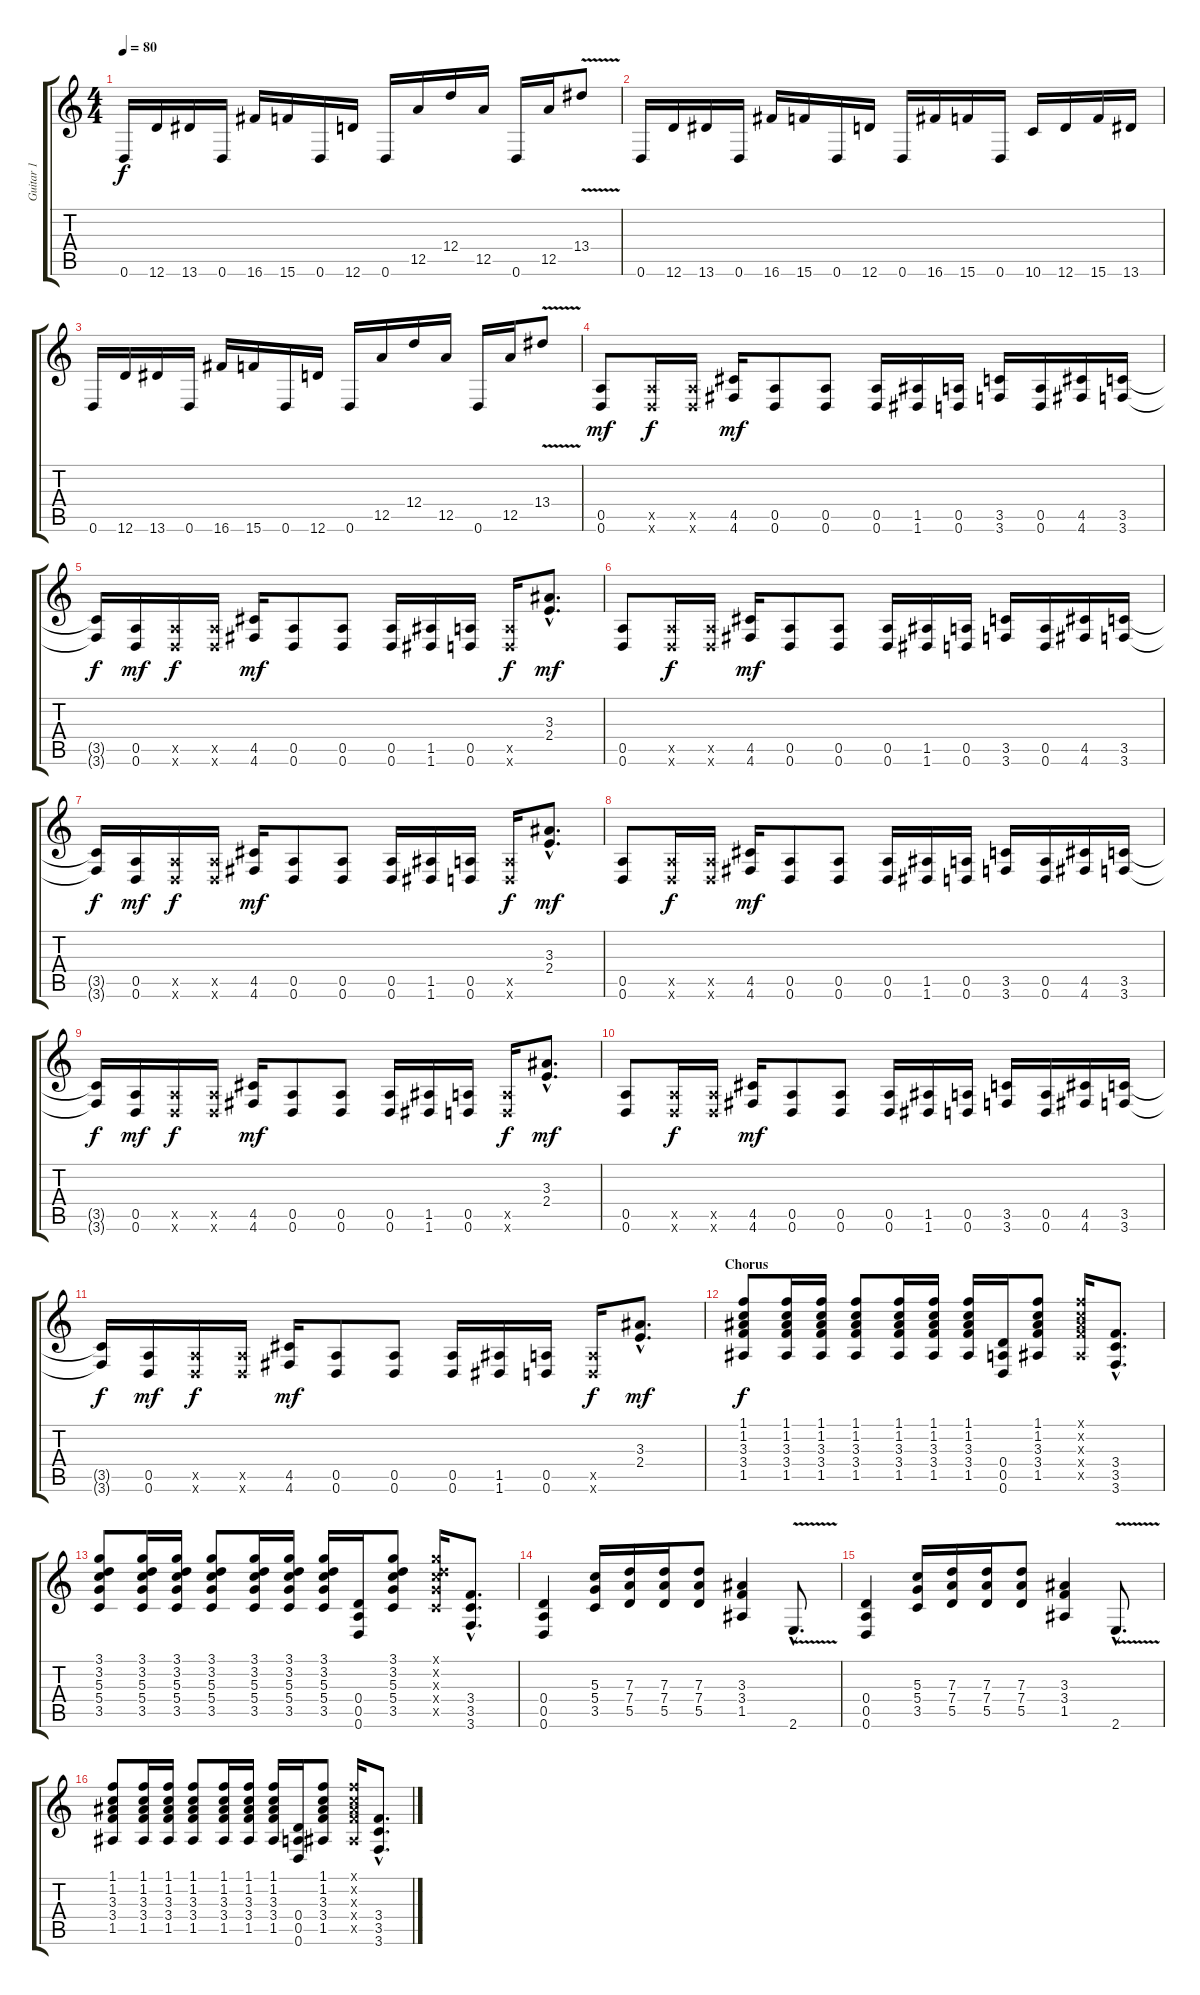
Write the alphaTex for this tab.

\track ("Guitar 1" "Guitar 1") {instrument distortionguitar}
\staff {score tabs}
\tuning (E4 B3 G3 D3 A2 D2) {hide}
\ts (4 4)
\tempo 80
\clef g2
\ks c
0.6.16{dy f} 12.6.16 13.6.16 0.6.16 16.6.16 15.6.16 0.6.16 12.6.16 0.6.16 12.5.16 12.4.16 12.5.16 0.6.16 12.5.16 13.4{v}.8 |
0.6.16 12.6.16 13.6.16 0.6.16 16.6.16 15.6.16 0.6.16 12.6.16 0.6.16 16.6.16 15.6.16 0.6.16 10.6.16 12.6.16 15.6.16 13.6.16 |
0.6.16 12.6.16 13.6.16 0.6.16 16.6.16 15.6.16 0.6.16 12.6.16 0.6.16 12.5.16 12.4.16 12.5.16 0.6.16 12.5.16 13.4{v}.8 |
(0.5 0.6).8{dy mf} (0.5{x} 0.6{x}).16{dy f} (0.5{x} 0.6{x}).16 (4.5 4.6).16{dy mf} (0.5 0.6).8 (0.5 0.6).8 (0.5 0.6).16 (1.5 1.6).16 (0.5 0.6).16 (3.5 3.6).16 (0.5 0.6).16 (4.5 4.6).16 (3.5 3.6).16 |
(3.5{t} 3.6{t}).16{dy f} (0.5 0.6).16{dy mf} (0.5{x} 0.6{x}).16{dy f} (0.5{x} 0.6{x}).16 (4.5 4.6).16{dy mf} (0.5 0.6).8 (0.5 0.6).8 (0.5 0.6).16 (1.5 1.6).16 (0.5 0.6).16 (0.5{x} 0.6{x}).16{dy f} (3.3{hac} 2.4{hac}).8{d dy mf} |
(0.5 0.6).8 (0.5{x} 0.6{x}).16{dy f} (0.5{x} 0.6{x}).16 (4.5 4.6).16{dy mf} (0.5 0.6).8 (0.5 0.6).8 (0.5 0.6).16 (1.5 1.6).16 (0.5 0.6).16 (3.5 3.6).16 (0.5 0.6).16 (4.5 4.6).16 (3.5 3.6).16 |
(3.5{t} 3.6{t}).16{dy f} (0.5 0.6).16{dy mf} (0.5{x} 0.6{x}).16{dy f} (0.5{x} 0.6{x}).16 (4.5 4.6).16{dy mf} (0.5 0.6).8 (0.5 0.6).8 (0.5 0.6).16 (1.5 1.6).16 (0.5 0.6).16 (0.5{x} 0.6{x}).16{dy f} (3.3{hac} 2.4{hac}).8{d dy mf} |
(0.5 0.6).8 (0.5{x} 0.6{x}).16{dy f} (0.5{x} 0.6{x}).16 (4.5 4.6).16{dy mf} (0.5 0.6).8 (0.5 0.6).8 (0.5 0.6).16 (1.5 1.6).16 (0.5 0.6).16 (3.5 3.6).16 (0.5 0.6).16 (4.5 4.6).16 (3.5 3.6).16 |
(3.5{t} 3.6{t}).16{dy f} (0.5 0.6).16{dy mf} (0.5{x} 0.6{x}).16{dy f} (0.5{x} 0.6{x}).16 (4.5 4.6).16{dy mf} (0.5 0.6).8 (0.5 0.6).8 (0.5 0.6).16 (1.5 1.6).16 (0.5 0.6).16 (0.5{x} 0.6{x}).16{dy f} (3.3{hac} 2.4{hac}).8{d dy mf} |
(0.5 0.6).8 (0.5{x} 0.6{x}).16{dy f} (0.5{x} 0.6{x}).16 (4.5 4.6).16{dy mf} (0.5 0.6).8 (0.5 0.6).8 (0.5 0.6).16 (1.5 1.6).16 (0.5 0.6).16 (3.5 3.6).16 (0.5 0.6).16 (4.5 4.6).16 (3.5 3.6).16 |
(3.5{t} 3.6{t}).16{dy f} (0.5 0.6).16{dy mf} (0.5{x} 0.6{x}).16{dy f} (0.5{x} 0.6{x}).16 (4.5 4.6).16{dy mf} (0.5 0.6).8 (0.5 0.6).8 (0.5 0.6).16 (1.5 1.6).16 (0.5 0.6).16 (0.5{x} 0.6{x}).16{dy f} (3.3{hac} 2.4{hac}).8{d dy mf} |
\section ("" "Chorus")
(1.1 1.2 3.3 3.4 1.5).8{dy f} (1.1 1.2 3.3 3.4 1.5).16 (1.1 1.2 3.3 3.4 1.5).16 (1.1 1.2 3.3 3.4 1.5).8 (1.1 1.2 3.3 3.4 1.5).16 (1.1 1.2 3.3 3.4 1.5).16 (1.1 1.2 3.3 3.4 1.5).16 (0.4 0.5 0.6).16 (1.1 1.2 3.3 3.4 1.5).8 (1.1{x} 1.2{x} 3.3{x} 3.4{x} 1.5{x}).16 (3.4{hac} 3.5{hac} 3.6{hac}).8{d} |
(3.1 3.2 5.3 5.4 3.5).8 (3.1 3.2 5.3 5.4 3.5).16 (3.1 3.2 5.3 5.4 3.5).16 (3.1 3.2 5.3 5.4 3.5).8 (3.1 3.2 5.3 5.4 3.5).16 (3.1 3.2 5.3 5.4 3.5).16 (3.1 3.2 5.3 5.4 3.5).16 (0.4 0.5 0.6).16 (3.1 3.2 5.3 5.4 3.5).8 (3.1{x} 3.2{x} 5.3{x} 5.4{x} 3.5{x}).16 (3.4{hac} 3.5{hac} 3.6{hac}).8{d} |
(0.4 0.5 0.6).4 (5.3 5.4 3.5).16 (7.3 7.4 5.5).16 (7.3 7.4 5.5).16 (7.3 7.4 5.5).8 (3.3 3.4 1.5).4 2.6{v hac}.8{d} |
(0.4 0.5 0.6).4 (5.3 5.4 3.5).16 (7.3 7.4 5.5).16 (7.3 7.4 5.5).16 (7.3 7.4 5.5).8 (3.3 3.4 1.5).4 2.6{v hac}.8{d} |
(1.1 1.2 3.3 3.4 1.5).8 (1.1 1.2 3.3 3.4 1.5).16 (1.1 1.2 3.3 3.4 1.5).16 (1.1 1.2 3.3 3.4 1.5).8 (1.1 1.2 3.3 3.4 1.5).16 (1.1 1.2 3.3 3.4 1.5).16 (1.1 1.2 3.3 3.4 1.5).16 (0.4 0.5 0.6).16 (1.1 1.2 3.3 3.4 1.5).8 (1.1{x} 1.2{x} 3.3{x} 3.4{x} 1.5{x}).16 (3.4{hac} 3.5{hac} 3.6{hac}).8{d}
